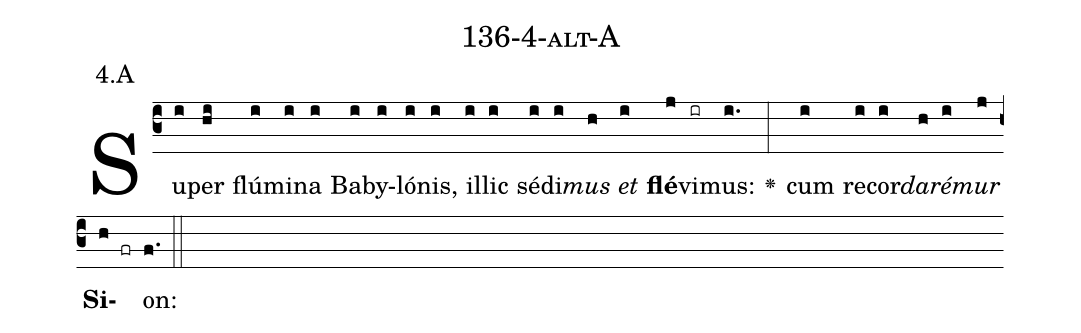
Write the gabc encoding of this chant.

name: 136-4-alt-A;
annotation: 4.A;
%%
(c3)Su(i)per(hi) flú(i)mi(i)na(i) Ba(i)by(i)ló(i)nis,(i) il(i)lic(i) sé(i)di(i)<i>mus</i>(h) <i>et</i>(i) <b>flé</b>(j)vi(ir)mus:(i.) <v>\greheightstar</v>(:) cum(i) re(i)cor(i)<i>da</i>(h)<i>ré</i>(i)<i>mur</i>(j) <b>Si</b>(h fr)on:(f.) (::)


%E(i) u(h) o(i) u(j) a(h) e.(f.) (::)
